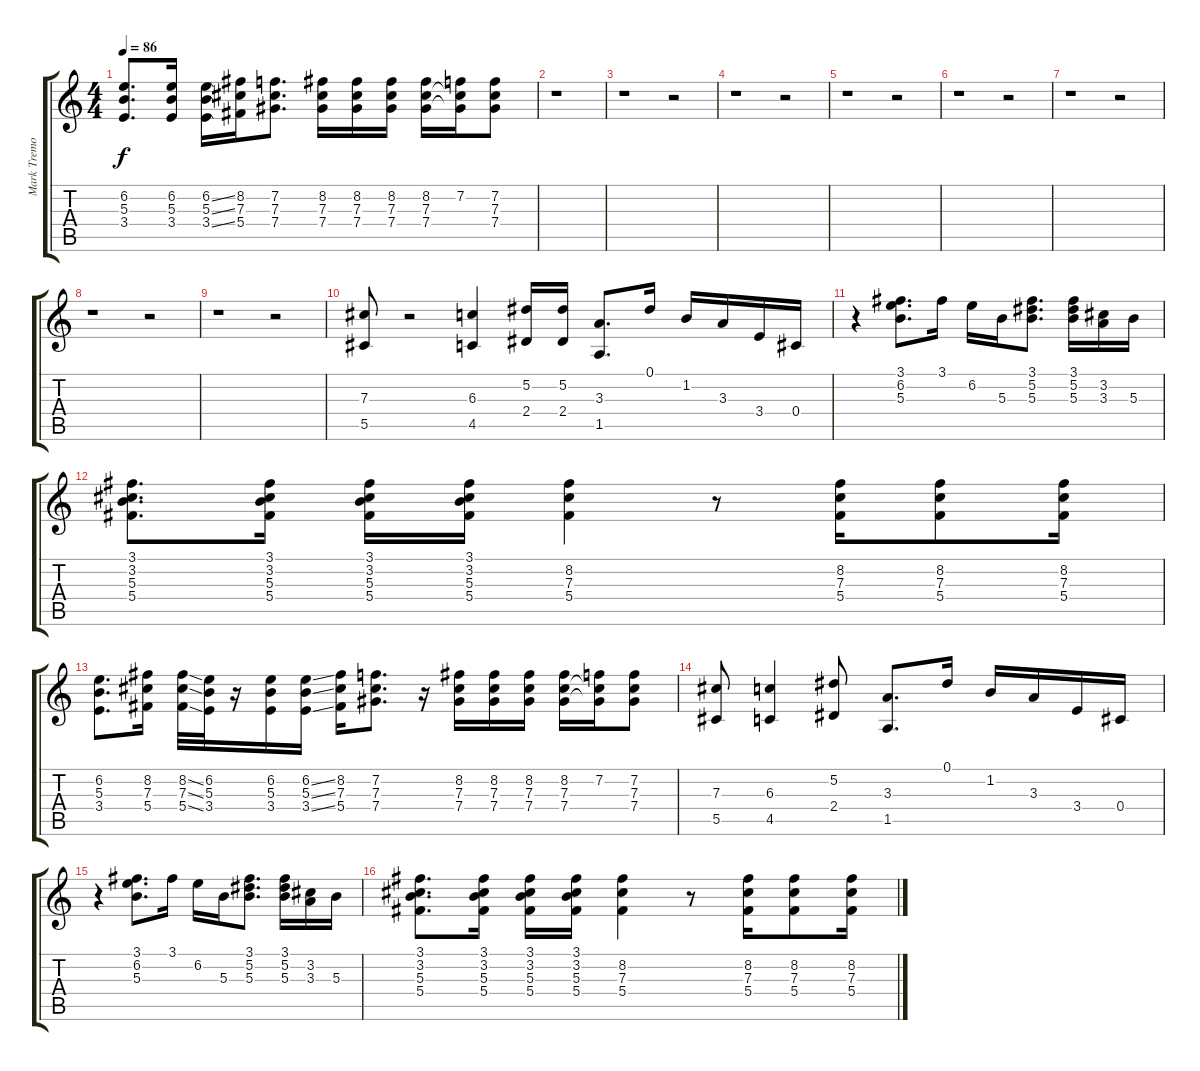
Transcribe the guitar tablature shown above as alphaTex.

\track ("Mark Tremonti Clean" "Mark Tremo") {instrument electricguitarclean}
\staff {score tabs}
\tuning (Eb4 Bb3 Gb3 Db3 Ab2 Db2) {hide}
\ts (4 4)
\tempo 86
\clef g2
\ks c
(6.2 5.3 3.4).8{d dy f} (6.2 5.3 3.4).16 (6.2{ss} 5.3{ss} 3.4{ss}).16 (8.2 7.3 5.4).16 (7.2 7.3 7.4).8{d} (8.2 7.3 7.4).16 (8.2 7.3 7.4).16 (8.2 7.3 7.4).16 (8.2 7.3 7.4).16 (7.2 7.3{t} 7.4{t}).16 (7.2 7.3 7.4).8 |
r.1 |
r.1 r.2 |
r.1 r.2 |
r.1 r.2 |
r.1 r.2 |
r.1 r.2 |
r.1 r.2 |
r.1 r.2 |
(7.3 5.5).8 r.2 (6.3 4.5).4 (5.2 2.4).16 (5.2 2.4).16 (3.3 1.5).8{d} 0.1.16 1.2.16 3.3.16 3.4.16 0.4.16 |
r.4 (3.1 6.2 5.3).8{d} 3.1.16 6.2.16 5.3.16 (3.1 5.2 5.3).8{d} (3.1 5.2 5.3).16 (3.2 3.3).16 5.3.16 |
(3.1 3.2 5.3 5.4).8{d} (3.1 3.2 5.3 5.4).16 (3.1 3.2 5.3 5.4).16 (3.1 3.2 5.3 5.4).16 (8.2 7.3 5.4).4 r.8 (8.2 7.3 5.4).16 (8.2 7.3 5.4).8 (8.2 7.3 5.4).16 |
(6.2 5.3 3.4).8{d} (8.2 7.3 5.4).16 (8.2{ss} 7.3{ss} 5.4{ss}).32 (6.2 5.3 3.4).32 r.16 (6.2 5.3 3.4).16 (6.2{ss} 5.3{ss} 3.4{ss}).16 (8.2 7.3 5.4).16 (7.2 7.3 7.4).8{d} r.16 (8.2 7.3 7.4).16 (8.2 7.3 7.4).16 (8.2 7.3 7.4).16 (8.2 7.3 7.4).16 (7.2 7.3{t} 7.4{t}).16 (7.2 7.3 7.4).8 |
(7.3 5.5).8 (6.3 4.5).4 (5.2 2.4).8 (3.3 1.5).8{d} 0.1.16 1.2.16 3.3.16 3.4.16 0.4.16 |
r.4 (3.1 6.2 5.3).8{d} 3.1.16 6.2.16 5.3.16 (3.1 5.2 5.3).8{d} (3.1 5.2 5.3).16 (3.2 3.3).16 5.3.16 |
(3.1 3.2 5.3 5.4).8{d} (3.1 3.2 5.3 5.4).16 (3.1 3.2 5.3 5.4).16 (3.1 3.2 5.3 5.4).16 (8.2 7.3 5.4).4 r.8 (8.2 7.3 5.4).16 (8.2 7.3 5.4).8 (8.2 7.3 5.4).16
